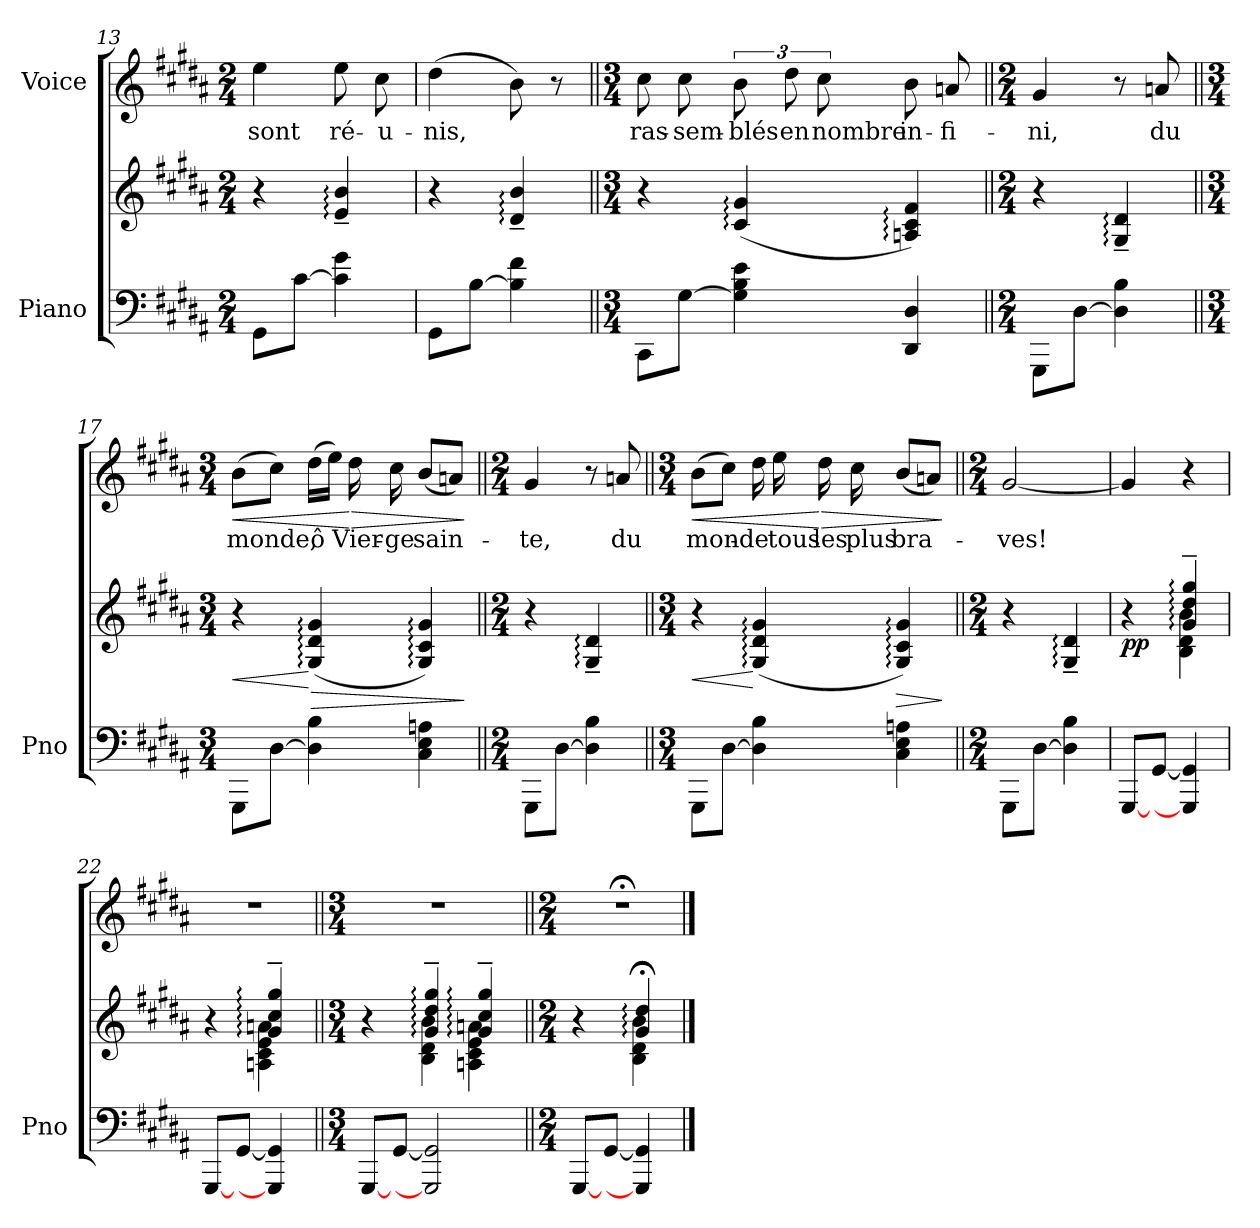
**kern	**kern	**dynam	**kern	**text	**dynam
*part2	*part2	*part2	*part1	*part1	*part1
*staff3	*staff2	*staff2/3	*staff1	*staff1	*staff1
*I"Piano	*	*	*I"Voice	*	*
*I'Pno	*	*	*	*	*
*clefF4	*clefG2	*	*clefG2	*	*
*k[f#c#g#d#a#]	*k[f#c#g#d#a#]	*	*k[f#c#g#d#a#]	*	*
*M2/4	*M2/4	*	*M2/4	*	*
=13	=13	=13	=13	=13	=13
!	!	!	!	!LO:LY:b	!
8GG#\L	4r	.	4ee\	sont	.
[8c#\J	.	.	.	.	.
!	!	!	!	!LO:LY:b	!
4c#\] 4g#\	4e/:~ 4b/:~	.	8ee\	ré-	.
!	!	!	!	!LO:LY:b	!
.	.	.	8cc#\	-u-	.
=14	=14	=14	=14	=14	=14
!	!	!	!	!LO:LY:b	!
8GG#\L	4r	.	(>4dd#\	-nis,	.
[8B\J	.	.	.	.	.
4B\] 4f#\	4d#/:~ 4b/:~	.	8b\)	.	.
.	.	.	8r	.	.
!!LO:LB:g=z
=15||	=15||	=15||	=15||	=15||	=15||
*M3/4	*M3/4	*	*M3/4	*	*
!	!	!	!	!LO:LY:b	!
8CC#\L	4r	.	8cc#\	ras-	.
!	!	!	!	!LO:LY:b	!
[8G#\J	.	.	8cc#\	-sem-	.
!	!	!	!	!LO:LY:b	!
4G#\] 4B\ 4e\	(>4c#/: 4g#/:	.	12b\	-blés	.
!	!	!	!	!LO:LY:b	!
.	.	.	12dd#\	en	.
!	!	!	!	!LO:LY:b	!
.	.	.	12cc#\	nombre	.
!	!	!	!	!LO:LY:b	!
4DD#/ 4D#/	4An/: 4c#/: 4f#/:)	.	8b\	in-	.
!	!	!	!	!LO:LY:b	!
.	.	.	8an/	-fi-	.
=16||	=16||	=16||	=16||	=16||	=16||
*M2/4	*M2/4	*	*M2/4	*	*
!	!	!	!	!LO:LY:b	!
8GGG#\L	4r	.	4g#/	-ni,	.
[8D#\J	.	.	.	.	.
4D#\] 4B\	4G#/:~ 4d#/:~	.	8r	.	.
!	!	!	!	!LO:LY:b	!
.	.	.	8an/	du	.
=17||	=17||	=17||	=17||	=17||	=17||
*M3/4	*M3/4	*	*M3/4	*	*
!	!	!LO:HP:b	!	!LO:LY:b	!LO:HP:b
8GGG#\L	4r	<	(>8b\L	monde,	<
[8D#\J	.	.	8cc#\J)	.	.
!	!	!LO:HP:n=1:b	!	!LO:LY:b	!
4D#\] 4B\	(>4G#/: 4d#/: 4g#/:	[ >	(>16dd#\LL	ô	.
.	.	.	16ee\JJ)	.	.
!	!	!	!	!LO:LY:b	!LO:HP:n=1:b
.	.	.	16dd#\	Vier-	[ >
!	!	!	!	!LO:LY:b	!
.	.	.	16cc#\	-ge	.
!	!	!	!	!LO:LY:b	!
4C#\ 4E\ 4An\	4G#/: 4c#/: 4g#/:)	.	(<8b/L	sain-	.
.	.	.	8an/J)	.	.
.	.	]	.	.	]
!!LO:LB:g=z
=18||	=18||	=18||	=18||	=18||	=18||
*M2/4	*M2/4	*	*M2/4	*	*
!	!	!	!	!LO:LY:b	!
8GGG#\L	4r	.	4g#/	-te,	.
[8D#\J	.	.	.	.	.
4D#\] 4B\	4G#/:~ 4d#/:~	.	8r	.	.
!	!	!	!	!LO:LY:b	!
.	.	.	8an/	du	.
=19||	=19||	=19||	=19||	=19||	=19||
*M3/4	*M3/4	*	*M3/4	*	*
!	!	!LO:HP:b	!	!LO:LY:b	!LO:HP:b
8GGG#\L	4r	<	(>8b\L	mon-	<
[8D#\J	.	.	8cc#\J)	.	.
!	!	!	!	!LO:LY:b	!
4D#\] 4B\	(>4G#/: 4d#/: 4g#/:	[	16dd#\	-de	.
!	!	!	!	!LO:LY:b	!
.	.	.	16ee\	tous	.
!	!	!	!	!LO:LY:b	!LO:HP:n=1:b
.	.	.	16dd#\	les	[ >
!	!	!	!	!LO:LY:b	!
.	.	.	16cc#\	plus	.
!	!	!LO:HP:b	!	!LO:LY:b	!
4C#\ 4E\ 4An\	4G#/: 4c#/: 4g#/:)	>	(<8b/L	bra-	.
.	.	.	8an/J)	.	.
.	.	]	.	.	]
=20||	=20||	=20||	=20||	=20||	=20||
*M2/4	*M2/4	*	*M2/4	*	*
!	!	!	!	!LO:LY:b	!
8GGG#\L	4r	.	[2g#/	-ves!	.
[8D#\J	.	.	.	.	.
4D#\] 4B\	4G#/:~ 4d#/:~	.	.	.	.
!!LO:LB:g=z
=21	=21	=21	=21	=21	=21
*	*^	*	*	*	*
!	!	!	!LO:DY:b	!	!	!
[8GGG#/L	4r	4ryy	pp	4g#/]	.	.
[8GG#/J	.	.	.	.	.	.
4GGG#/] 4GG#/]	4g#/:~ 4dd#/:~ 4gg#/:~	4B\ 4d#\ 4b\	.	4r	.	.
=22	=22	=22	=22	=22	=22	=22
[8GGG#/L	4r	4ryy	.	2r	.	.
[8GG#/J	.	.	.	.	.	.
4GGG#/] 4GG#/]	4g#/:~ 4cc#/:~ 4gg#/:~	4An\ 4c#\ 4e\ 4an\	.	.	.	.
=23||	=23||	=23||	=23||	=23||	=23||	=23||
*M3/4	*M3/4	*	*	*M3/4	*	*
[8GGG#/L	4r	4ryy	.	2.r	.	.
[8GG#/J	.	.	.	.	.	.
2GGG#/] 2GG#/]	4g#/:~ 4dd#/:~ 4gg#/:~	4B\ 4d#\ 4b\	.	.	.	.
.	4g#/:~ 4cc#/:~ 4gg#/:~	4An\ 4c#\ 4e\ 4an\	.	.	.	.
=24||	=24||	=24||	=24||	=24||	=24||	=24||
*M2/4	*M2/4	*	*	*M2/4	*	*
[8GGG#/L	4r	4ryy	.	2r;<	.	.
[8GG#/J	.	.	.	.	.	.
4GGG#/] 4GG#/]	4g#/;<: 4dd#/;<:	4B\ 4d#\ 4b\	.	.	.	.
*	*v	*v	*	*	*	*
==	==	==	==	==	==
*-	*-	*-	*-	*-	*-
